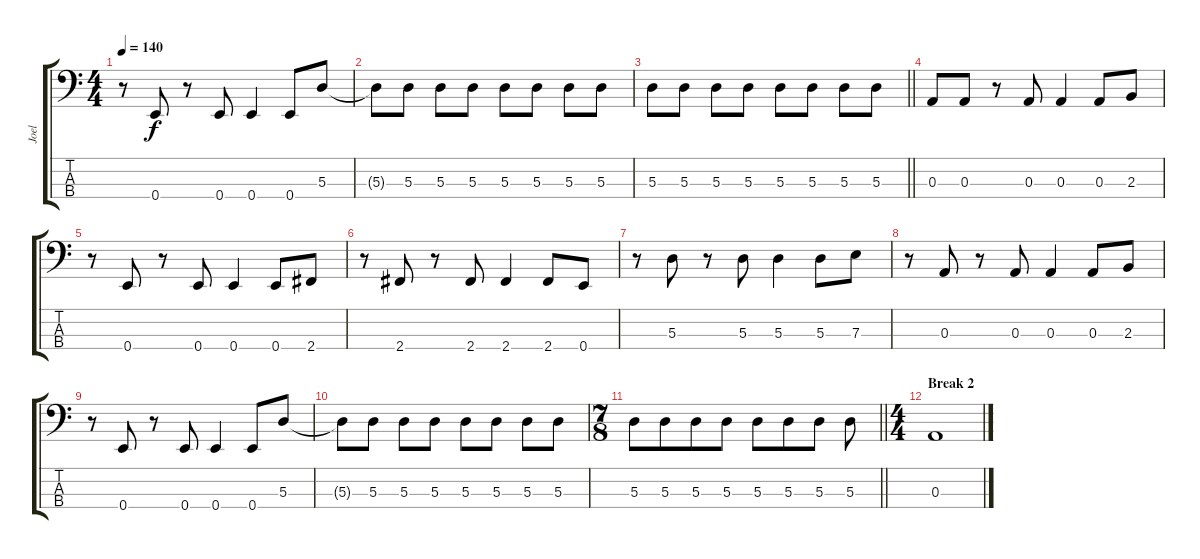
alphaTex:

\track ("Joel" "Joel") {instrument electricbassfinger}
\staff {score tabs}
\tuning (G2 D2 A1 E1) {hide}
\ts (4 4)
\tempo 140
\clef f4
\ks c
r.8{dy f} 0.4.8 r.8 0.4.8 0.4.4 0.4.8 5.3.8 |
5.3{t}.8 5.3.8 5.3.8 5.3.8 5.3.8 5.3.8 5.3.8 5.3.8 |
\barLineRight lightlight
5.3.8 5.3.8 5.3.8 5.3.8 5.3.8 5.3.8 5.3.8 5.3.8 |
0.3.8 0.3.8 r.8 0.3.8 0.3.4 0.3.8 2.3.8 |
r.8 0.4.8 r.8 0.4.8 0.4.4 0.4.8 2.4.8 |
r.8 2.4.8 r.8 2.4.8 2.4.4 2.4.8 0.4.8 |
r.8 5.3.8 r.8 5.3.8 5.3.4 5.3.8 7.3.8 |
r.8 0.3.8 r.8 0.3.8 0.3.4 0.3.8 2.3.8 |
r.8 0.4.8 r.8 0.4.8 0.4.4 0.4.8 5.3.8 |
5.3{t}.8 5.3.8 5.3.8 5.3.8 5.3.8 5.3.8 5.3.8 5.3.8 |
\ts (7 8)
\barLineRight lightlight
5.3.8 5.3.8 5.3.8 5.3.8 5.3.8 5.3.8 5.3.8 5.3.8 |
\ts (4 4)
\section ("" "Break 2")
0.3.1
